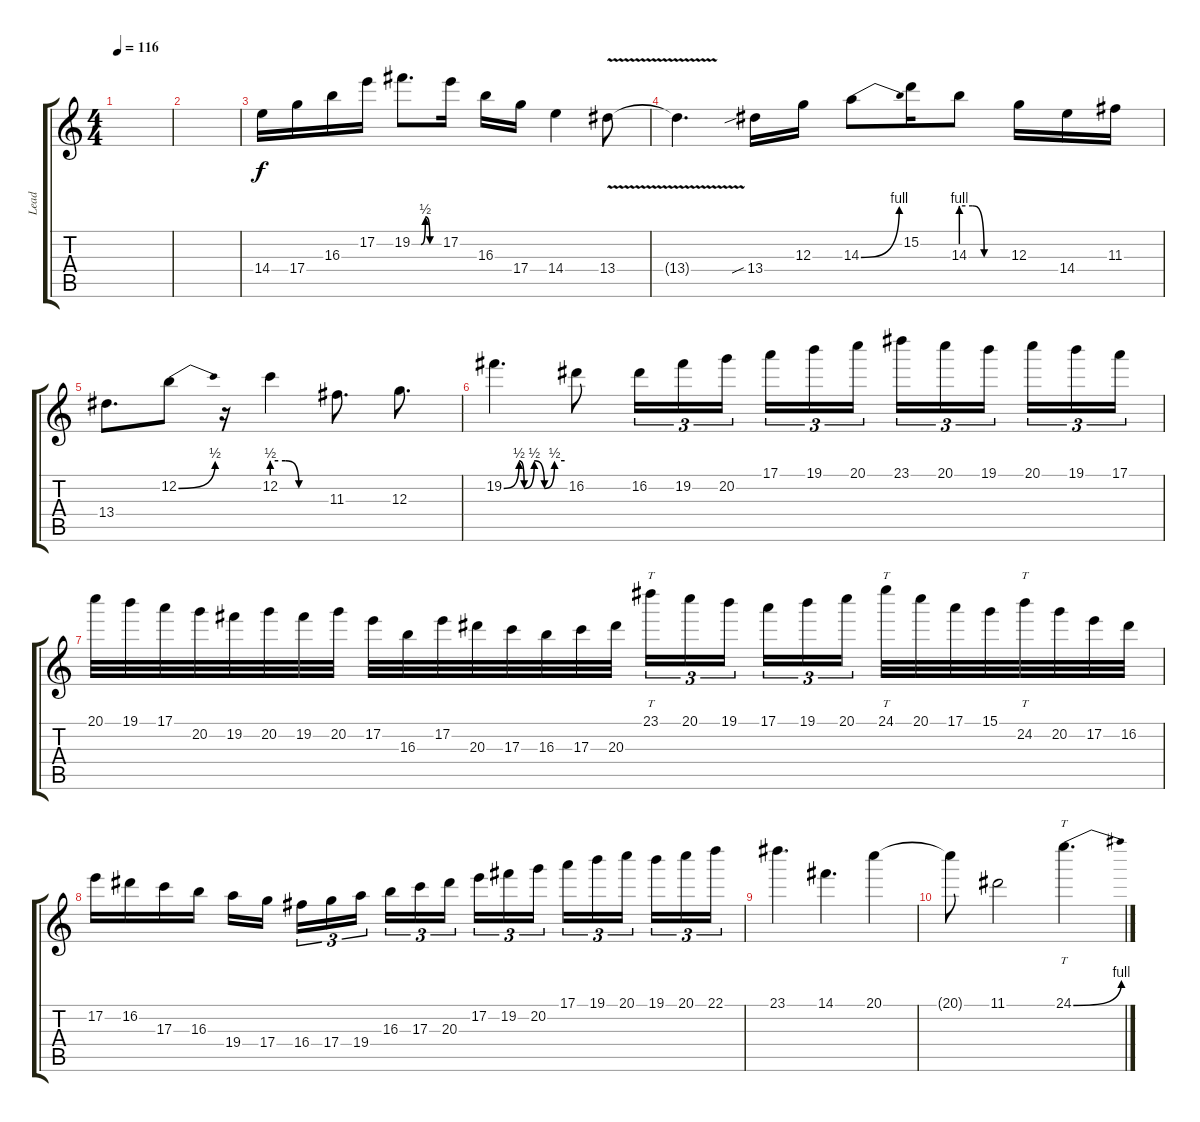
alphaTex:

\track ("Lead" "Lead") {instrument distortionguitar}
\staff {score tabs}
\tuning (E4 B3 G3 D3 A2 E2) {hide}
\ts (4 4)
\tempo 116
\clef g2
\ks c
|
|
14.4.16 17.4.16 16.3.16 17.2.16 19.2{be (custom 0 0 10 0 20 0 30 2 40 0 60 0)}.8{d} 17.2.16 16.3.16 17.4.16 14.4.4 13.4{v}.8 |
13.4{t}.4{d} 13.4{sib}.16 12.3.16 14.3{be (bend 0 0 60 4)}.8 15.2.16 14.3{be (custom 0 4 15 4 30 0 60 0)}.8 12.3.16 14.4.16 11.3.16 |
13.4.8{d} 12.2{be (bend 0 0 60 2)}.8 r.16 12.2{be (custom 0 2 15 2 30 0 60 0)}.4 11.3.8{d} 12.3.8{d} |
19.2{be (custom 0 0 15 2 20 0 30 2 40 0 50 2 60 2)}.4{d} 16.2.8 16.2.16{tu (3 2)} 19.2.16{tu (3 2)} 20.2.16{tu (3 2) beam splitsecondary} 17.1.16{tu (3 2)} 19.1.16{tu (3 2)} 20.1.16{tu (3 2)} 23.1.16{tu (3 2)} 20.1.16{tu (3 2)} 19.1.16{tu (3 2) beam splitsecondary} 20.1.16{tu (3 2)} 19.1.16{tu (3 2)} 17.1.16{tu (3 2)} |
20.1.32 19.1.32 17.1.32 20.2.32 19.2.32 20.2.32 19.2.32 20.2.32 17.2.32 16.3.32 17.2.32 20.3.32 17.3.32 16.3.32 17.3.32 20.3.32 23.1.16{tt tu (3 2)} 20.1.16{tu (3 2)} 19.1.16{tu (3 2) beam splitsecondary} 17.1.16{tu (3 2)} 19.1.16{tu (3 2)} 20.1.16{tu (3 2)} 24.1.32{tt} 20.1.32 17.1.32 15.1.32 24.2.32{tt} 20.2.32 17.2.32 16.2.32 |
17.2.16 16.2.16 17.3.16 16.3.16 19.4.16 17.4.16{beam splitsecondary} 16.4.16{tu (3 2)} 17.4.16{tu (3 2)} 19.4.16{tu (3 2)} 16.3.16{tu (3 2)} 17.3.16{tu (3 2)} 20.3.16{tu (3 2) beam splitsecondary} 17.2.16{tu (3 2)} 19.2.16{tu (3 2)} 20.2.16{tu (3 2)} 17.1.16{tu (3 2)} 19.1.16{tu (3 2)} 20.1.16{tu (3 2) beam splitsecondary} 19.1.16{tu (3 2)} 20.1.16{tu (3 2)} 22.1.16{tu (3 2)} |
23.1.4{d} 14.1.4{d} 20.1.4 |
20.1{t}.8 11.1.2 24.1{be (bend 0 0 60 4)}.4{tt d}
